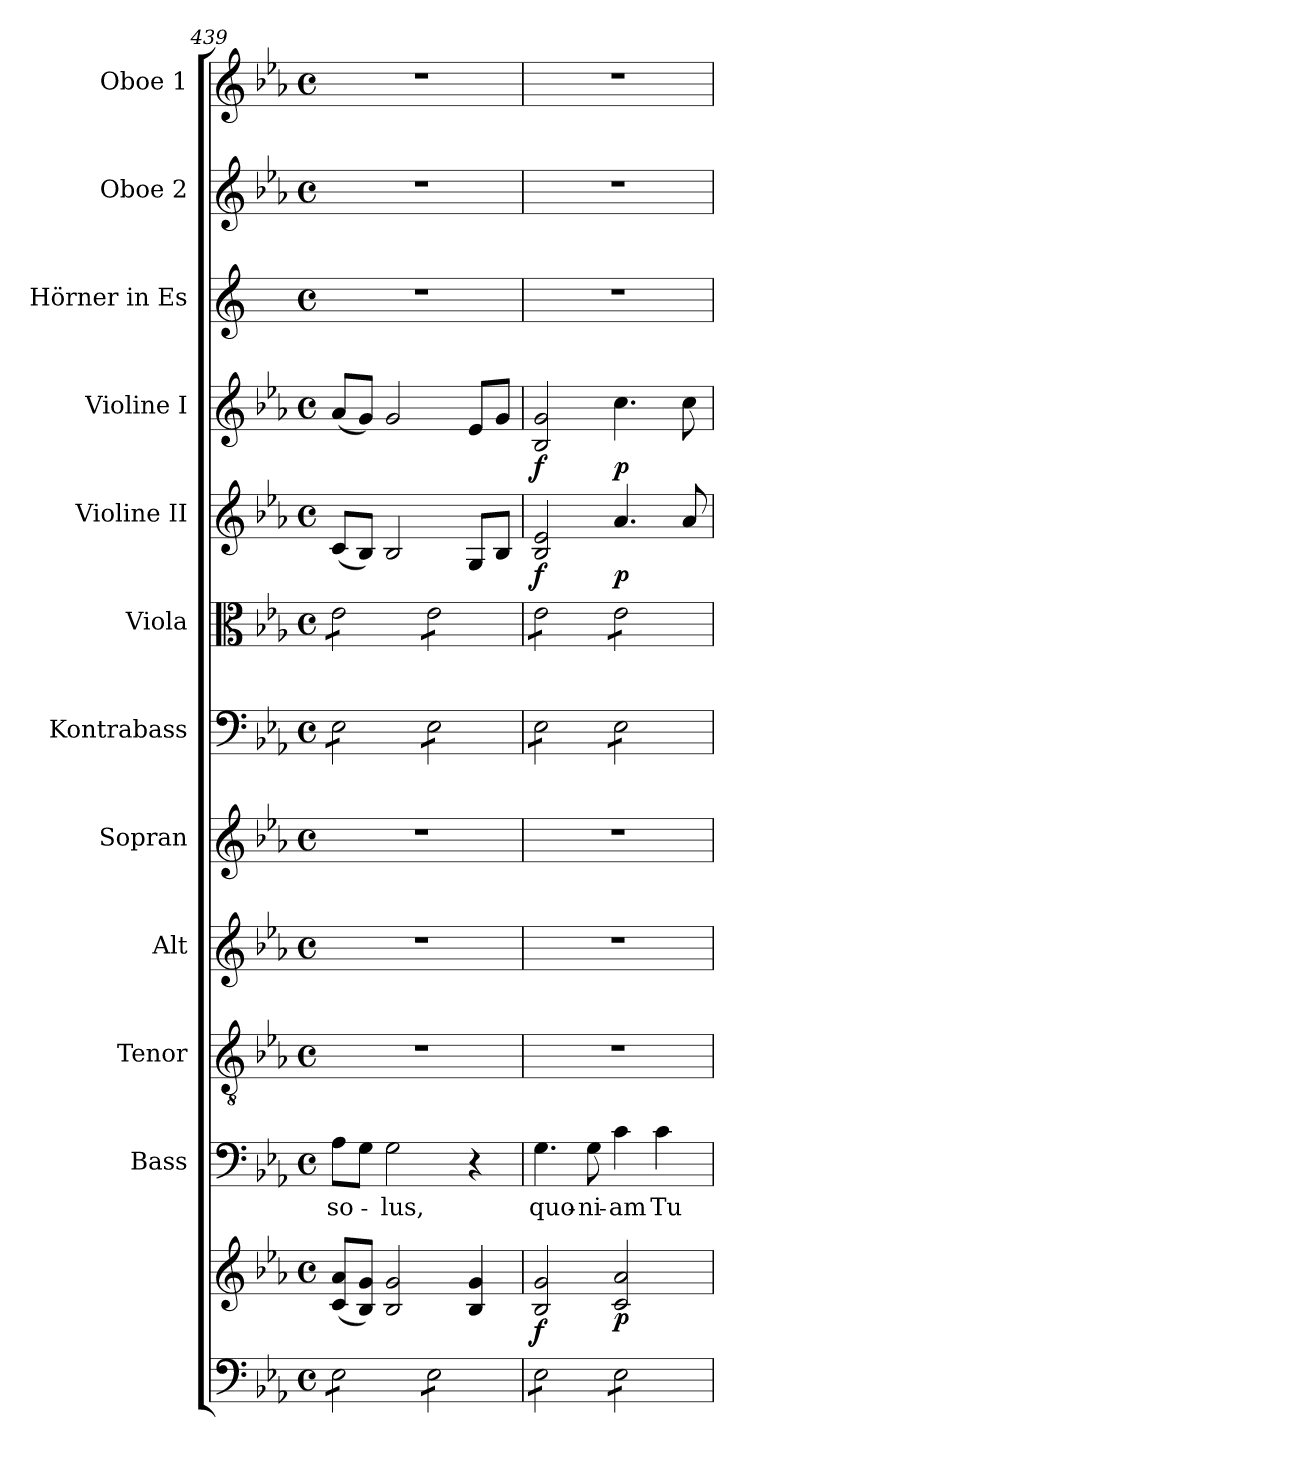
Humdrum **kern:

**kern	**kern	**dynam	**kern	**text	**kern	**kern	**kern	**kern	**kern	**kern	**dynam	**kern	**dynam	**kern	**kern	**kern
*part12	*part12	*part12	*part11	*part11	*part10	*part9	*part8	*part7	*part6	*part5	*part5	*part4	*part4	*part3	*part2	*part1
*staff13	*staff12	*staff12/13	*staff11	*staff11	*staff10	*staff9	*staff8	*staff7	*staff6	*staff5	*staff5	*staff4	*staff4	*staff3	*staff2	*staff1
*	*	*	*I"Bass	*	*I"Tenor	*I"Alt	*I"Sopran	*I"Kontrabass	*I"Viola	*I"Violine II	*	*I"Violine I	*	*I"Hörner in Es	*I"Oboe 2	*I"Oboe 1
*	*	*	*I'B.	*	*I'T.	*I'A.	*I'S.	*I'Kb.	*I'Vla.	*I'Vl. II	*	*I'Vl. I	*	*	*I'Ob. 2	*I'Ob. 1
*clefF4	*clefG2	*	*clefF4	*	*clefGv2	*clefG2	*clefG2	*clefF4	*clefC3	*clefG2	*	*clefG2	*	*clefG2	*clefG2	*clefG2
*	*	*	*	*	*	*	*	*ITrd7c12	*	*	*	*	*	*ITrd5c9	*	*
*k[b-e-a-]	*k[b-e-a-]	*	*k[b-e-a-]	*	*k[b-e-a-]	*k[b-e-a-]	*k[b-e-a-]	*k[b-e-a-]	*k[b-e-a-]	*k[b-e-a-]	*	*k[b-e-a-]	*	*k[b-e-a-]	*k[b-e-a-]	*k[b-e-a-]
*E-:	*E-:	*	*E-:	*	*E-:	*E-:	*E-:	*E-:	*E-:	*E-:	*	*E-:	*	*E-:	*E-:	*E-:
*M4/4	*M4/4	*	*M4/4	*	*M4/4	*M4/4	*M4/4	*M4/4	*M4/4	*M4/4	*	*M4/4	*	*M4/4	*M4/4	*M4/4
*met(c)	*met(c)	*	*met(c)	*	*met(c)	*met(c)	*met(c)	*met(c)	*met(c)	*met(c)	*	*met(c)	*	*met(c)	*met(c)	*met(c)
=439	=439	=439	=439	=439	=439	=439	=439	=439	=439	=439	=439	=439	=439	=439	=439	=439
!	!	!	!	!LO:LY:b	!	!	!	!	!	!	!	!	!	!	!	!
*tremolo	*	*	*	*	*	*	*	*	*	*	*	*	*	*	*	*
*	*	*	*	*	*	*	*	*tremolo	*	*	*	*	*	*	*	*
*	*	*	*	*	*	*	*	*	*tremolo	*	*	*	*	*	*	*
8E-\L	(<8c/ 8a-/L	.	8A-\L	so-	1r	1r	1r	8EE-\L	8e-\L	(<8c/L	.	(<8a-/L	.	1r	1r	1r
8E-\	8B-/ 8g/J)	.	8G\J	.	.	.	.	8EE-\	8e-\	8B-/J)	.	8g/J)	.	.	.	.
!	!	!	!	!LO:LY:b	!	!	!	!	!	!	!	!	!	!	!	!
8E-\	2B-/ 2g/	.	2G\	-lus,	.	.	.	8EE-\	8e-\	2B-/	.	2g/	.	.	.	.
8E-\J	.	.	.	.	.	.	.	8EE-\J	8e-\J	.	.	.	.	.	.	.
8E-\L	.	.	.	.	.	.	.	8EE-\L	8e-\L	.	.	.	.	.	.	.
8E-\	.	.	.	.	.	.	.	8EE-\	8e-\	.	.	.	.	.	.	.
8E-\	4B-/ 4g/	.	4r	.	.	.	.	8EE-\	8e-\	8G/L	.	8e-/L	.	.	.	.
8E-\J	.	.	.	.	.	.	.	8EE-\J	8e-\J	8B-/J	.	8g/J	.	.	.	.
=440	=440	=440	=440	=440	=440	=440	=440	=440	=440	=440	=440	=440	=440	=440	=440	=440
!	!	!LO:DY:b	!	!LO:LY:b	!	!	!	!	!	!	!LO:DY:b	!	!LO:DY:b	!	!	!
8E-\L	2B-/ 2g/	f	4.G\	quo-	1r	1r	1r	8EE-\L	8e-\L	2B-/ 2e-/	f	2B-/ 2g/	f	1r	1r	1r
8E-\	.	.	.	.	.	.	.	8EE-\	8e-\	.	.	.	.	.	.	.
8E-\	.	.	.	.	.	.	.	8EE-\	8e-\	.	.	.	.	.	.	.
!	!	!	!	!LO:LY:b	!	!	!	!	!	!	!	!	!	!	!	!
8E-\J	.	.	8G\	-ni-	.	.	.	8EE-\J	8e-\J	.	.	.	.	.	.	.
!	!	!LO:DY:b	!	!LO:LY:b	!	!	!	!	!	!	!LO:DY:b	!	!LO:DY:b	!	!	!
8E-\L	2c/ 2a-/	p	4c\	-am	.	.	.	8EE-\L	8e-\L	4.a-/	p	4.cc\	p	.	.	.
8E-\	.	.	.	.	.	.	.	8EE-\	8e-\	.	.	.	.	.	.	.
!	!	!	!	!LO:LY:b	!	!	!	!	!	!	!	!	!	!	!	!
8E-\	.	.	4c\	Tu	.	.	.	8EE-\	8e-\	.	.	.	.	.	.	.
8E-\J	.	.	.	.	.	.	.	8EE-\J	8e-\J	8a-/	.	8cc\	.	.	.	.
*	*	*	*	*	*	*	*	*	*Xtremolo	*	*	*	*	*	*	*
*	*	*	*	*	*	*	*	*Xtremolo	*	*	*	*	*	*	*	*
*Xtremolo	*	*	*	*	*	*	*	*	*	*	*	*	*	*	*	*
=	=	=	=	=	=	=	=	=	=	=	=	=	=	=	=	=
*-	*-	*-	*-	*-	*-	*-	*-	*-	*-	*-	*-	*-	*-	*-	*-	*-
